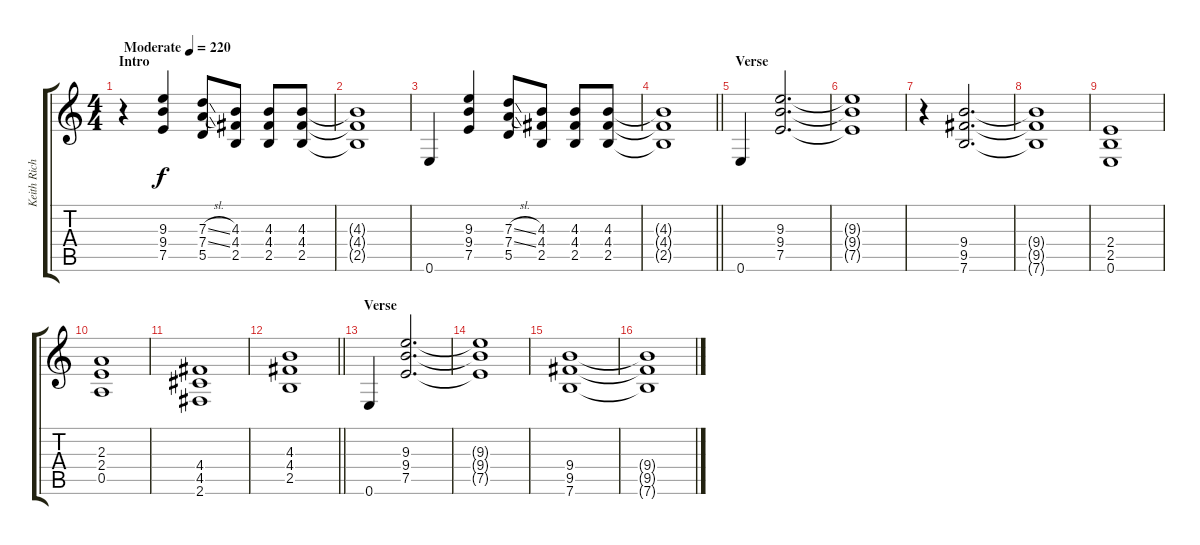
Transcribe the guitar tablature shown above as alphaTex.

\track ("Keith Richards" "Keith Rich") {instrument overdrivenguitar}
\staff {score tabs}
\tuning (E4 B3 G3 D3 A2 E2) {hide}
\ts (4 4)
\section ("" "Intro")
\tempo (220 "Moderate")
\clef g2
\ks c
r.4{dy f instrument overdrivenguitar} (9.3 9.4 7.5).4 (7.3{sl} 7.4{sl} 5.5).8 (4.3 4.4 2.5).8 (4.3 4.4 2.5).8 (4.3 4.4 2.5).8 |
(4.3{t} 4.4{t} 2.5{t}).1 |
0.6.4 (9.3 9.4 7.5).4 (7.3{sl} 7.4{sl} 5.5).8 (4.3 4.4 2.5).8 (4.3 4.4 2.5).8 (4.3 4.4 2.5).8 |
\barLineRight lightlight
(4.3{t} 4.4{t} 2.5{t}).1 |
\section ("" "Verse")
0.6.4 (9.3 9.4 7.5).2{d} |
(9.3{t} 9.4{t} 7.5{t}).1 |
r.4 (9.4 9.5 7.6).2{d} |
(9.4{t} 9.5{t} 7.6{t}).1 |
(2.4 2.5 0.6).1 |
(2.3 2.4 0.5).1 |
(4.4 4.5 2.6).1 |
\barLineRight lightlight
(4.3 4.4 2.5).1 |
\section ("" "Verse")
0.6.4 (9.3 9.4 7.5).2{d} |
(9.3{t} 9.4{t} 7.5{t}).1 |
(9.4 9.5 7.6).1 |
(9.4{t} 9.5{t} 7.6{t}).1
